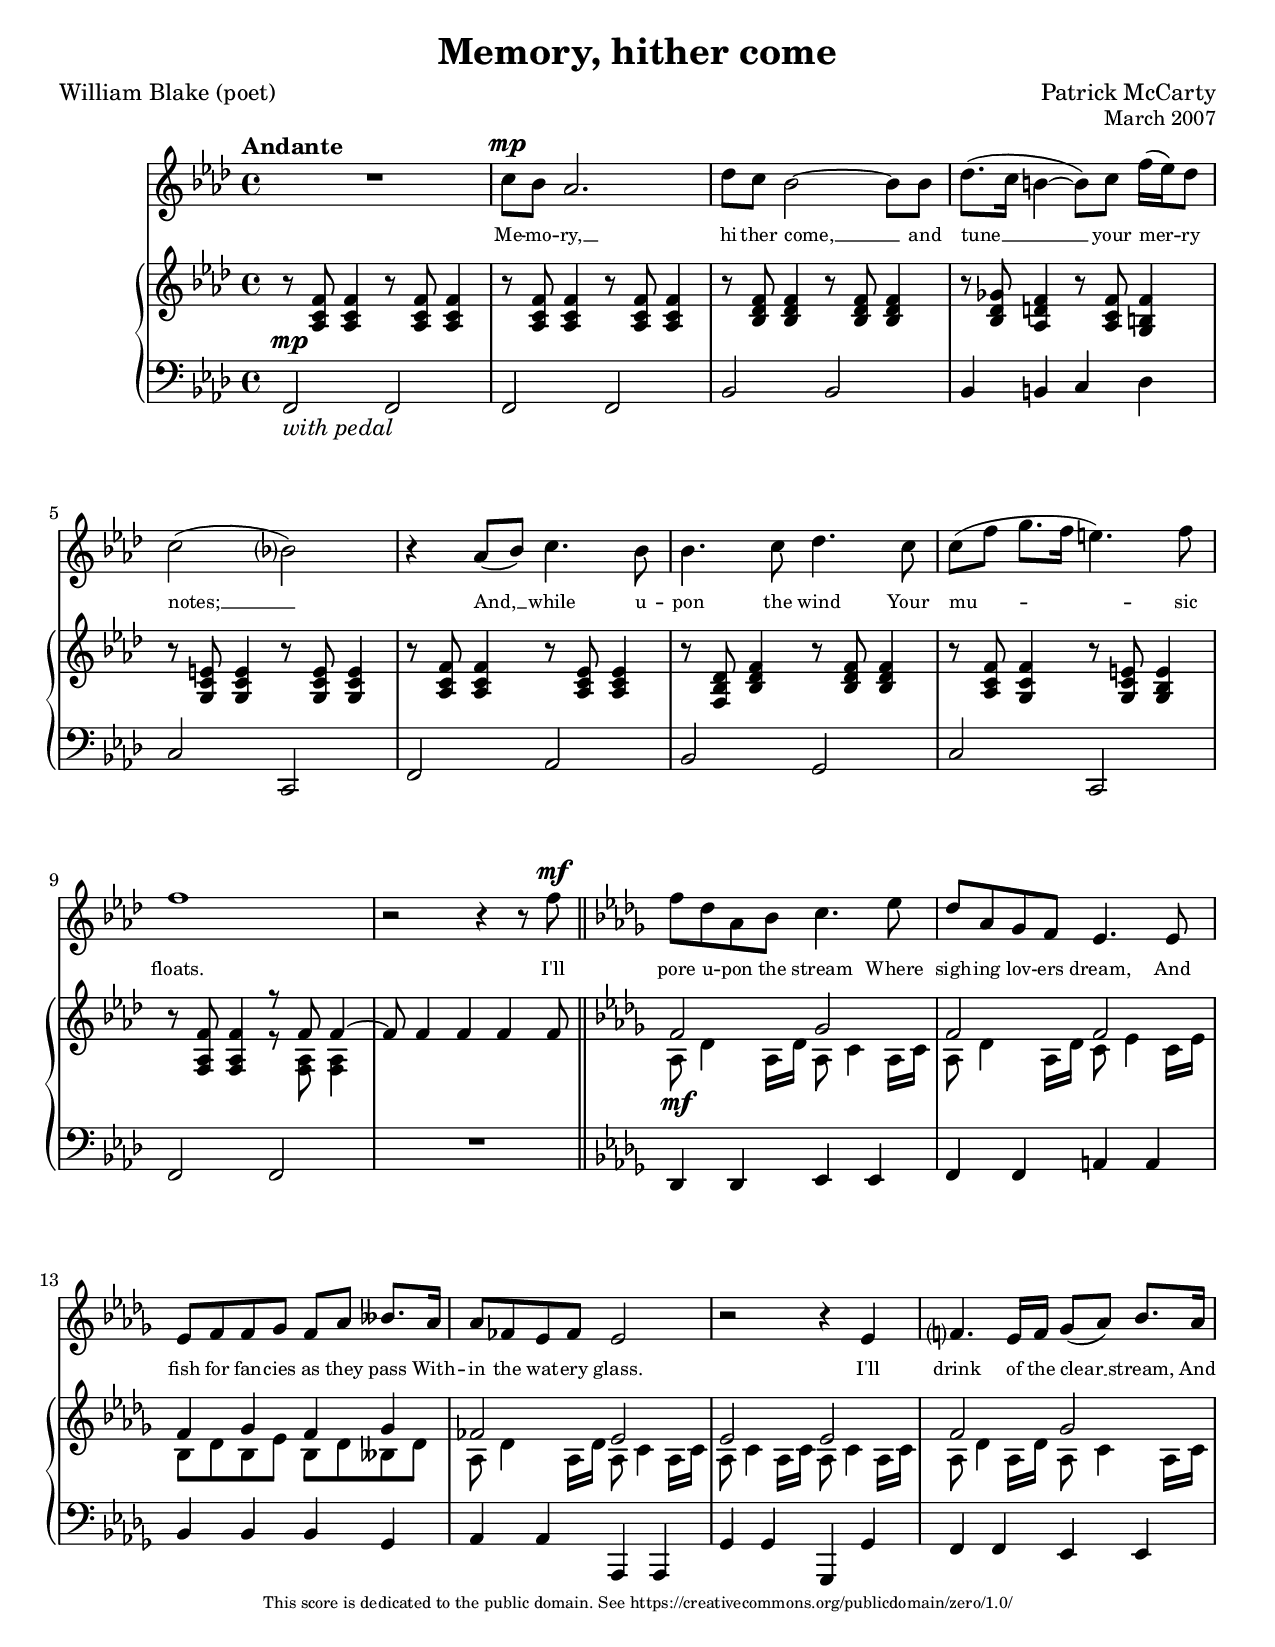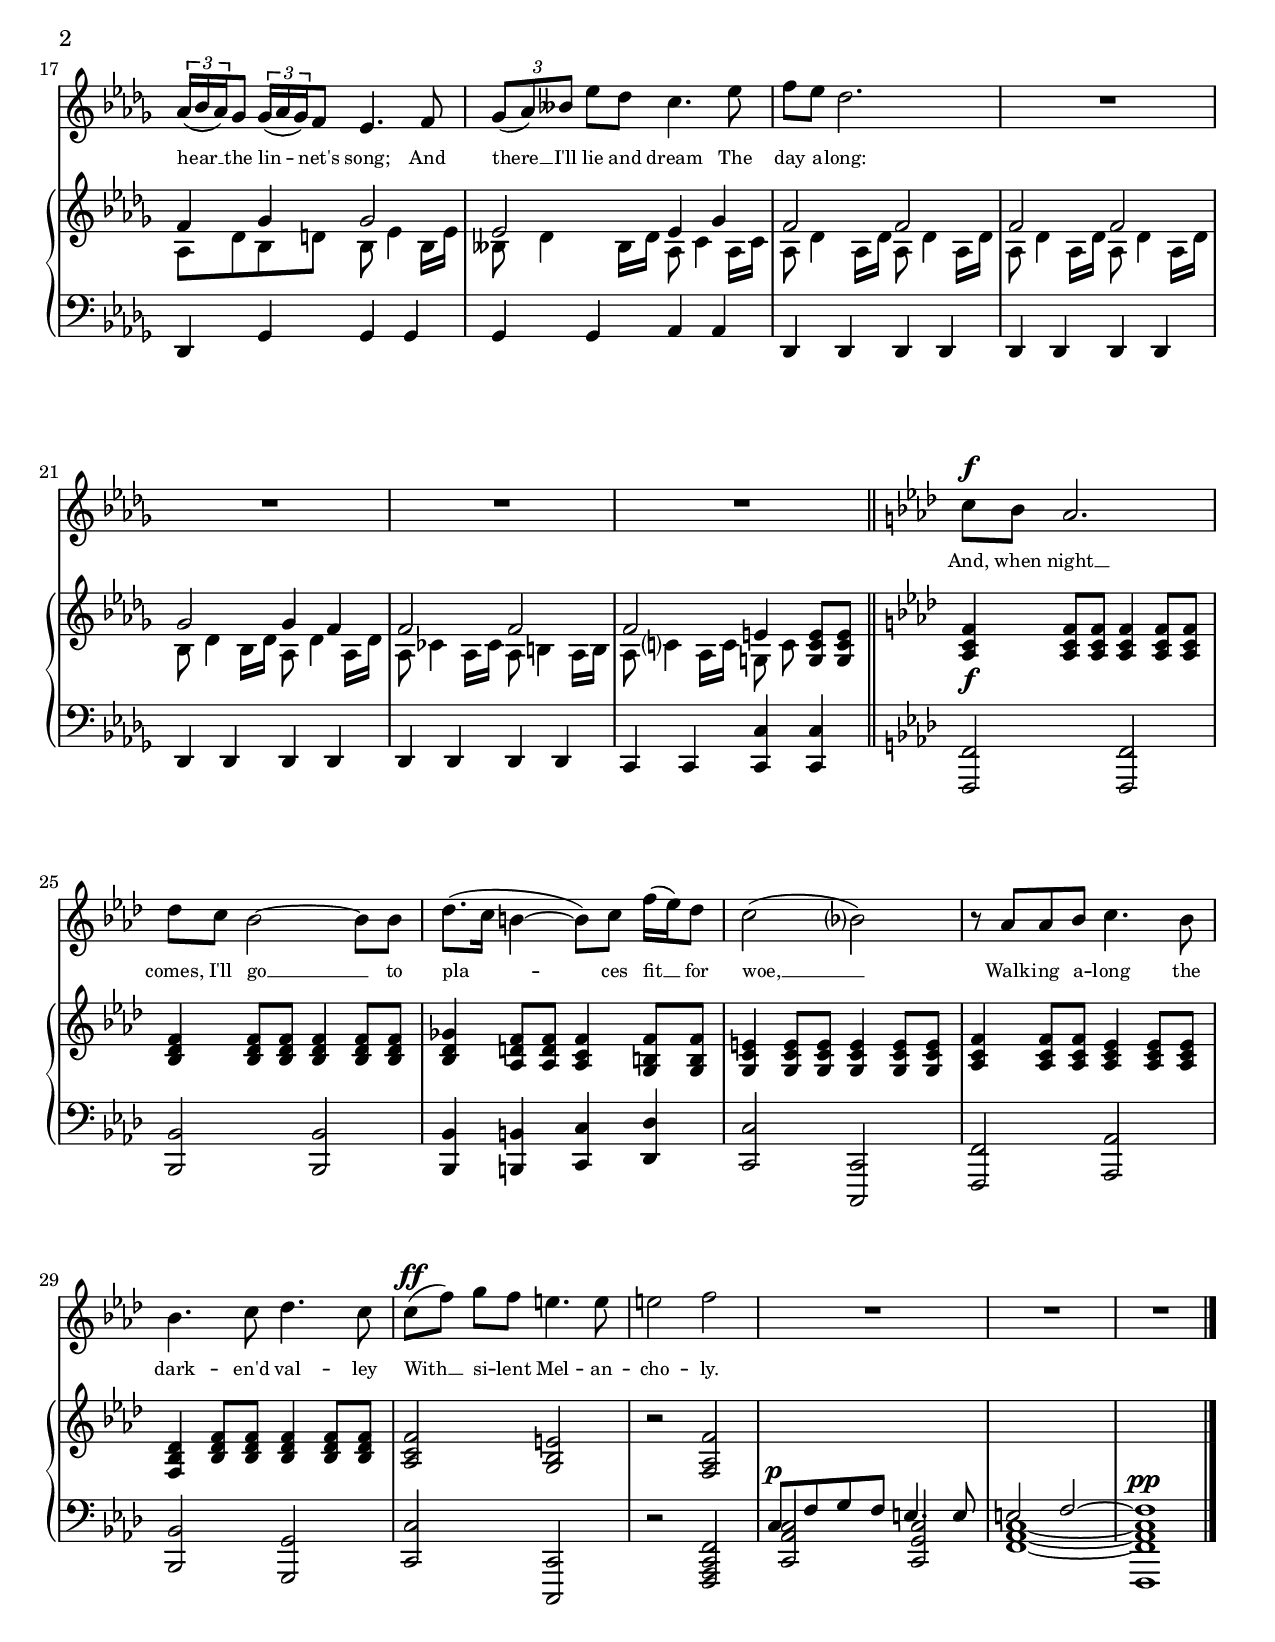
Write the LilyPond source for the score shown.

\version "2.24.0"

#(ly:set-option 'point-and-click #f)
#(set-default-paper-size "letter")

\header {
  title = "Memory, hither come"
  composer = "Patrick McCarty"
  opus = \markup \smaller { "March 2007" }
  poet = "William Blake (poet)"
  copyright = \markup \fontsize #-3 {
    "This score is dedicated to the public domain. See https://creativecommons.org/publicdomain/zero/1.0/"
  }
}

\paper {
  ragged-last-bottom = ##f
  %annotate-spacing = ##t
}

\score {
  <<
    \new Staff {
      \new Voice = "mel" {
        \key f \minor
        \clef treble
        \time 4/4
        \relative c'' {
          \tempo "Andante"
          % A
          R1 |
          c8^\mp bes aes2. |
          des8 c bes2~ bes8 bes |
          des8.( c16 b!4~ b8) c f16( ees) des8 |
          c2( bes?) |
          r4 aes8( bes8) c4. bes8 |
          bes4. c8 des4. c8 |
          c8[( f] g8. f16 e!4.) f8 |
          f1 |

          % Transition
          r2 r4 r8 f8^\mf \bar "||" \key des \major

          % B
          f8 des aes bes c4. ees8 |
          des8 aes8 ges f ees4. ees8 |
          ees8 f f ges f[ aes] beses8. aes16 |
          aes8 fes ees fes ees2 |
          r2 r4 ees4 |
          f?4. ees16 f ges8[( aes]) bes8. aes16 |
          \tuplet 3/2 { aes16[( bes aes) } ges8] \tuplet 3/2 { ges16( aes ges) } f8 ees4. f8 |
          \tuplet 3/2 { ges8( aes) beses } ees8 des c4. ees8 |
          f8 ees des2. |

          % Retransition
          R1 |
          R1*3 \bar "||" \key f \minor

          % A'
          c8^\f bes aes2. |
          des8 c bes2~ bes8 bes |
          des8.( c16 b!4~ b8) c f16( ees) des8 |
          c2( bes?) |
          r8 aes8 aes8 bes8 c4. bes8 |
          bes4. c8 des4. c8 |
          c8[(^\ff f]) g8 f8 e!4. e8 |
          e!2 f2 |
          R1*3 \bar "|."
        }
      }
    }
    \new Lyrics \lyricsto mel {
      % A
      Me -- mo -- ry, __
      hi -- ther come, __ and
      tune __ your mer -- ry
      notes; __
      And, __ while u --
      pon the wind Your
      mu -- sic floats.

      % Transition (tacit)

      % B
      I'll pore u -- pon the stream Where
      sigh -- ing lov -- ers dream, And
      fish for fan -- cies as they pass With --
      in the wat -- ery glass.
      I'll
      drink of the clear __ stream, And
      hear __ the lin -- net's song; And
      there __ I'll lie and dream The
      day a -- long:

      % Retransition (tacit)

      % A'
      And, when night __
      comes, I'll go __ to
      pla -- ces fit __ for
      woe, __
      Walk -- ing a -- long the
      dark -- en'd val -- ley
      With __ si -- lent Mel -- an --
      cho -- ly.
    }
    \new PianoStaff {
      <<
        % piano RH
        \new Staff {
          \new Voice {
            \key f \minor
            \clef treble
            \time 4/4
            \relative c' {
              % A
              r8 <aes c f>8 <aes c f>4 r8 <aes c f>8 <aes c f>4 |
              r8 <aes c f>8 <aes c f>4 r8 <aes c f>8 <aes c f>4 |
              r8 <bes des f>8 <bes des f>4 r8 <bes des f>8 <bes des f>4 |
              r8 <bes des ges>8 <aes d! f>4 r8 <aes c f>8 <g b! f'>4 |
              r8 <g c e!>8 <g c e>4 r8 <g c e>8 <g c e>4 |
              r8 <aes c f>8 <aes c f>4 r8 <aes c ees>8 <aes c ees>4 |
              r8 <f bes des>8 <bes des f>4 r8 <bes des f>8 <bes des f>4 |
              r8 <aes c f>8 <g c f>4 r8 <g c e!>8 <g bes e>4 |
              r8 <f aes f'>8 <f aes f'>4
              << { r8 f'8 f4~ } \\ { r8 <f, aes>8 <f aes>4 } >> |

              % Transition
              << { f'8 f4 f4 f4 f8 } \\ { s1 } >> \bar "||" \key des \major

              % B
              <<
                {
                  f2 ges |
                  f2 f |
                  f4 ges f ges |
                  fes2 ees |
                  ees2 ees |
                  f2 ges |
                  f4 ges ges2 |
                  ees2 ees4 ges |
                  f2 f |
                }
                \\
                {
                  aes,8_\mf des4 aes16 des aes8 c4 aes16 c |
                  aes8 des4 aes16 des c8 ees4 c16 ees |
                  bes8 des bes ees bes des beses des |
                  aes8 des4 aes16 des aes8 c4 aes16 c |
                  aes8 c4 aes16 c aes8 c4 aes16 c |
                  aes8 des4 aes16 des aes8 c4 aes16 c |
                  aes8 des bes d! bes ees4 bes16 ees |
                  beses8 des4 beses16 des aes8 c4 aes16 c |
                  aes8 des4 aes16 des aes8 des4 aes16 des |
                }
              >>

              % Retransition
              <<
                {
                  f2 f |
                  ges2 ges4 f |
                  f2 f |
                  f2 e!4
                }
                \\
                {
                  aes,8 des4 aes16 des aes8 des4 aes16 des |
                  bes8 des4 bes16 des aes8 des4 aes16 des |
                  aes8 ces4 aes16 ces aes8 b!4 aes16 b |
                  aes8 c?4 aes16 c g!8 c
                }
              >>
              <g c e>8 <g c e>8 \bar "||" \key f \minor

              % A'
              <aes c f>4_\f <aes c f>8 <aes c f>8 <aes c f>4 <aes c f>8 <aes c f>8 |
              <bes des f>4 <bes des f>8 <bes des f>8 <bes des f>4 <bes des f>8 <bes des f>8 |
              <bes des ges>4 <aes d! f>8 <aes d f>8 <aes c f>4 <g b! f'>8 <g b f'>8 |
              <g c e!>4 <g c e>8 <g c e>8 <g c e>4 <g c e>8 <g c e>8 |
              <aes c f>4 <aes c f>8 <aes c f>8 <aes c ees>4 <aes c ees>8 <aes c ees>8 |
              <f bes des>4 <bes des f>8 <bes des f>8 <bes des f>4 <bes des f>8 <bes des f>8 |
              <aes c f>2 <g bes e!>2 |
              r2 <f aes f'>2 |
              s1 | s1 | s1 \bar "|."
            }
          }
        }
        % piano LH
        \new Staff {
          \new Voice {
            \key f \minor
            \clef bass
            \time 4/4
            \relative c, {
              % A
              f2^\mp_\markup { \italic { "with pedal" } } f |
              f2 f |
              bes2 bes |
              bes4 b! c des |
              c2 c, |
              f2 aes |
              bes2 g |
              c2 c, |
              f2 f |

              % Transition
              R1 \bar "||" \key des \major

              % B
              des4 des ees ees |
              f4 f a! a |
              bes4 bes bes ges |
              aes4 aes aes, aes |
              ges'4 ges ges, ges' |
              f4 f ees ees |
              des4 ges ges ges |
              ges4 ges aes aes |
              des,4 des des des |

              % Retransition
              des4 des des des |
              des4 des des des |
              des4 des des des |
              c4 c <c c'> <c c'> \bar "||" \key f \minor

              % A'
              <f, f'>2 <f f'>2 |
              <bes bes'>2 <bes bes'>2 |
              <bes bes'>4 <b! b'>4 <c c'>4 <des des'>4 |
              <c c'>2 <c, c'>2 |
              <f f'>2 <aes aes'>2 |
              <bes bes'>2 <g g'>2 |
              <c c'>2 <c, c'>2 |
              r2 <f aes c f>2 |
              <<
                % highest voice
                {
                  c''8^\p f g f e!4. e8 |
                  e!2 f~ |
                  f1^\pp
                }
                \\
                % lowest voice (appears in last measure)
                {
                  s1*2 | %\shiftOff
                  f,,1 \bar "|."
                }
                \\
                % second highest voice
                {
                  c''2 c |
                  \tieDown
                  <c~ aes~>1 |
                  <c aes>1 \bar "|."
                }
                % second lowest voice
                {
                  <aes c,>2 <g c,> |
                  f1~ |
                  f1 \bar "|."
                }
              >>
            }
          }
        }
      >>
    }
  >>
  \layout {
    \context {
      \Score
      \override LyricText.font-size = #-1.5
    }
  }
}


% vim: ft=lilypond sw=2 et sts=2 nu
